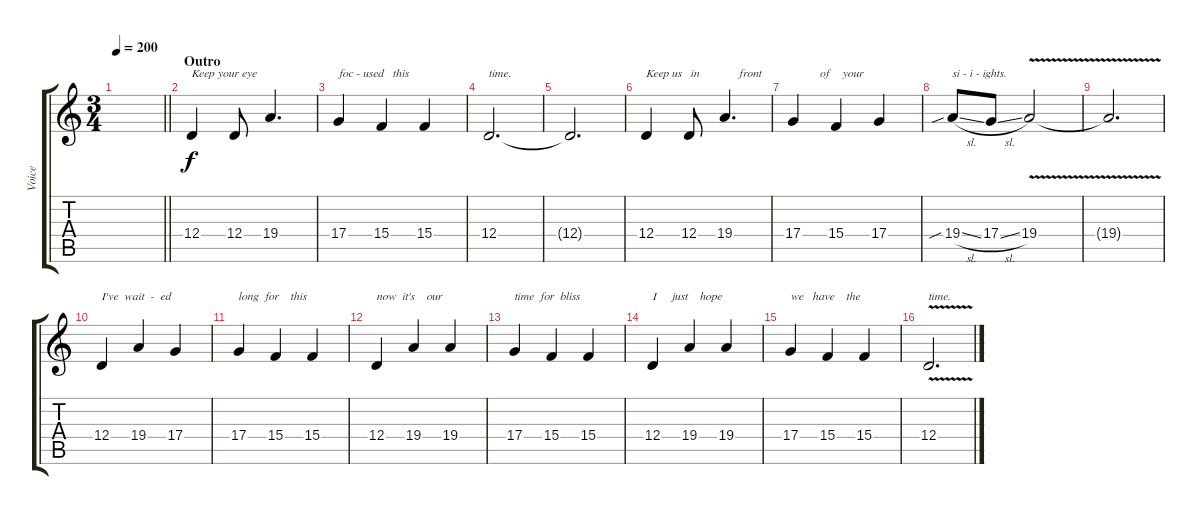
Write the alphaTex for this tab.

\track ("Voice" "Voice") {instrument oboe}
\staff {score tabs}
\tuning (E4 B3 G3 D3 A2 D2) {hide}
\ts (3 4)
\tempo 200
\clef g2
\barLineRight lightlight
\ks c
|
\section ("" "Outro")
12.4.4{txt "Keep your eye   "} 12.4.8 19.4.4{d} |
17.4.4{txt "foc - used   this"} 15.4.4 15.4.4 |
12.4.2{d txt "time."} |
12.4{t}.2{d} |
12.4.4{txt "Keep us   in             front"} 12.4.8 19.4.4{d} |
17.4.4{txt "         of    your"} 15.4.4 17.4.4 |
19.4{sib sl}.8{txt "si - i - ights."} 17.4{sl}.8 19.4{v}.2 |
19.4{t}.2{d} |
12.4.4{txt "I've  wait  -  ed"} 19.4.4 17.4.4 |
17.4.4{txt "long  for    this"} 15.4.4 15.4.4 |
12.4.4{txt "now  it's    our"} 19.4.4 19.4.4 |
17.4.4{txt "time  for  bliss"} 15.4.4 15.4.4 |
12.4.4{txt "I     just    hope"} 19.4.4 19.4.4 |
17.4.4{txt "we   have    the"} 15.4.4 15.4.4 |
12.4{v}.2{d txt "time."}
